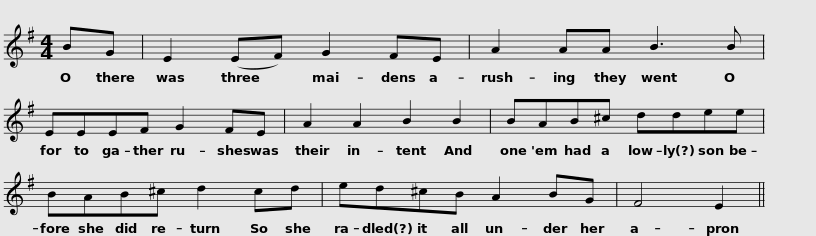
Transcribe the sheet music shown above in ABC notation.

X:1
L:1/8
M:4/4
I:linebreak $
K:Emin
V:1 treble
V:1
 BG | E2 (EF) G2 FE | A2 AA B3 B | EEEF G2 FE |$ A2 A2 B2 B2 | %5
 BAB^c ddee | BAB^c d2 cd |$ ed^cB A2 BG | F4 E2 || %9
